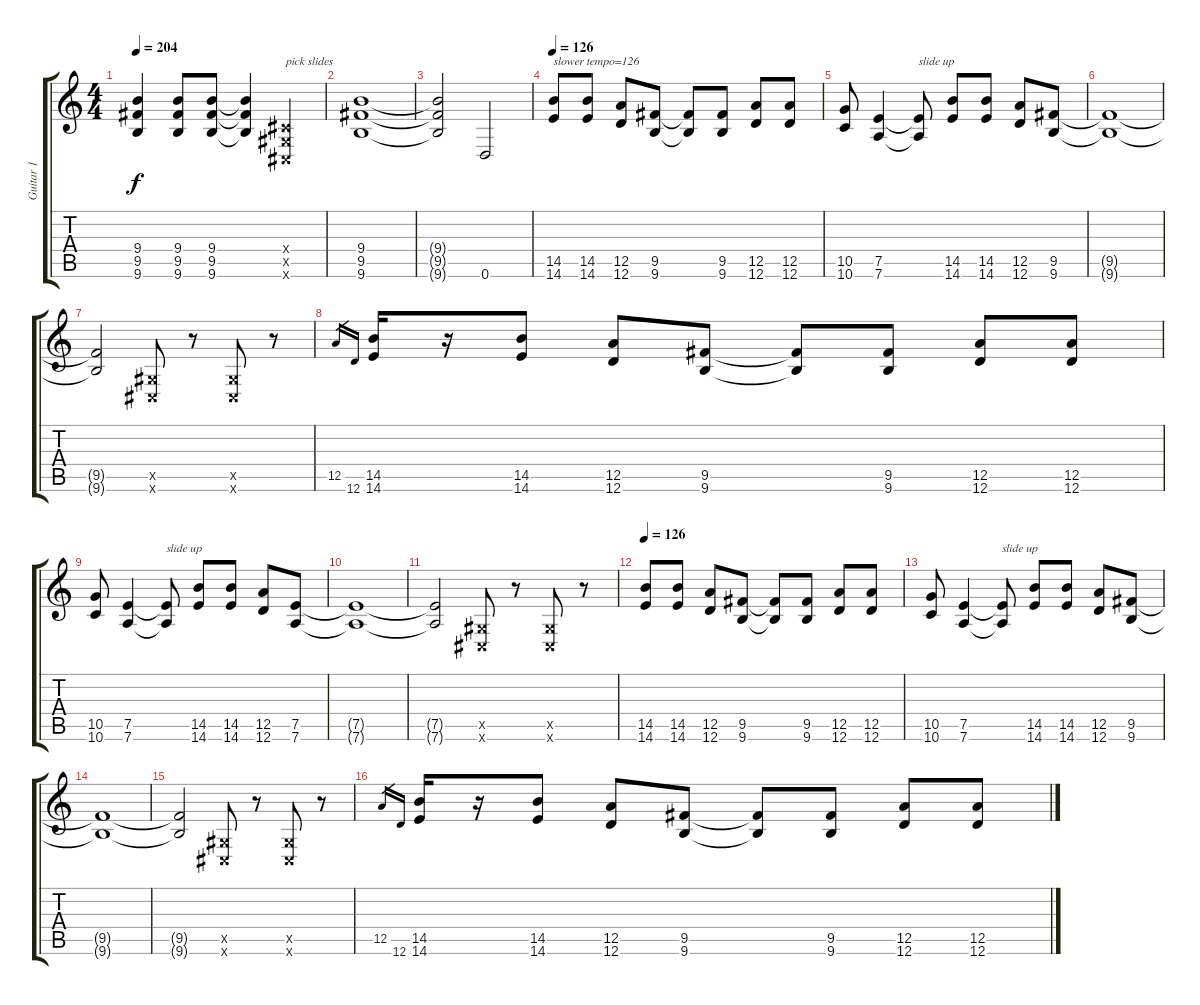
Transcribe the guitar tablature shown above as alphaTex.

\track ("Guitar 1" "Guitar 1") {instrument overdrivenguitar}
\staff {score tabs}
\tuning (E4 B3 G3 D3 A2 D2) {hide}
\ts (4 4)
\tempo 204
\clef g2
\ks c
(9.4 9.5 9.6).4{dy f} (9.4 9.5 9.6).8 (9.4 9.5 9.6).8 (9.4{t} 9.5{t} 9.6{t}).4 (-1.4{x} -1.5{x} -1.6{x}).4{txt "pick slides"} |
(9.4 9.5 9.6).1 |
(9.4{t} 9.5{t} 9.6{t}).2 0.6.2 |
\tempo 126
(14.5 14.6).8{txt "slower tempo=126"} (14.5 14.6).8 (12.5 12.6).8 (9.5 9.6).8 (9.5{t} 9.6{t}).8 (9.5 9.6).8 (12.5 12.6).8 (12.5 12.6).8 |
(10.5 10.6).8 (7.5 7.6).4 (7.5{t} 7.6{t}).8{txt "slide up"} (14.5 14.6).8 (14.5 14.6).8 (12.5 12.6).8 (9.5 9.6).8 |
(9.5{t} 9.6{t}).1 |
(9.5{t} 9.6{t}).2 (-1.5{x} -1.6{x}).8 r.8 (-1.5{x} -1.6{x}).8 r.8 |
12.5.16{gr} 12.6.16{gr} (14.5 14.6).16 r.16 (14.5 14.6).8 (12.5 12.6).8 (9.5 9.6).8 (9.5{t} 9.6{t}).8 (9.5 9.6).8 (12.5 12.6).8 (12.5 12.6).8 |
(10.5 10.6).8 (7.5 7.6).4 (7.5{t} 7.6{t}).8{txt "slide up"} (14.5 14.6).8 (14.5 14.6).8 (12.5 12.6).8 (7.5 7.6).8 |
(7.5{t} 7.6{t}).1 |
(7.5{t} 7.6{t}).2 (-1.5{x} -1.6{x}).8 r.8 (-1.5{x} -1.6{x}).8 r.8 |
\tempo 126
(14.5 14.6).8 (14.5 14.6).8 (12.5 12.6).8 (9.5 9.6).8 (9.5{t} 9.6{t}).8 (9.5 9.6).8 (12.5 12.6).8 (12.5 12.6).8 |
(10.5 10.6).8 (7.5 7.6).4 (7.5{t} 7.6{t}).8{txt "slide up"} (14.5 14.6).8 (14.5 14.6).8 (12.5 12.6).8 (9.5 9.6).8 |
(9.5{t} 9.6{t}).1 |
(9.5{t} 9.6{t}).2 (-1.5{x} -1.6{x}).8 r.8 (-1.5{x} -1.6{x}).8 r.8 |
12.5.16{gr} 12.6.16{gr} (14.5 14.6).16 r.16 (14.5 14.6).8 (12.5 12.6).8 (9.5 9.6).8 (9.5{t} 9.6{t}).8 (9.5 9.6).8 (12.5 12.6).8 (12.5 12.6).8
